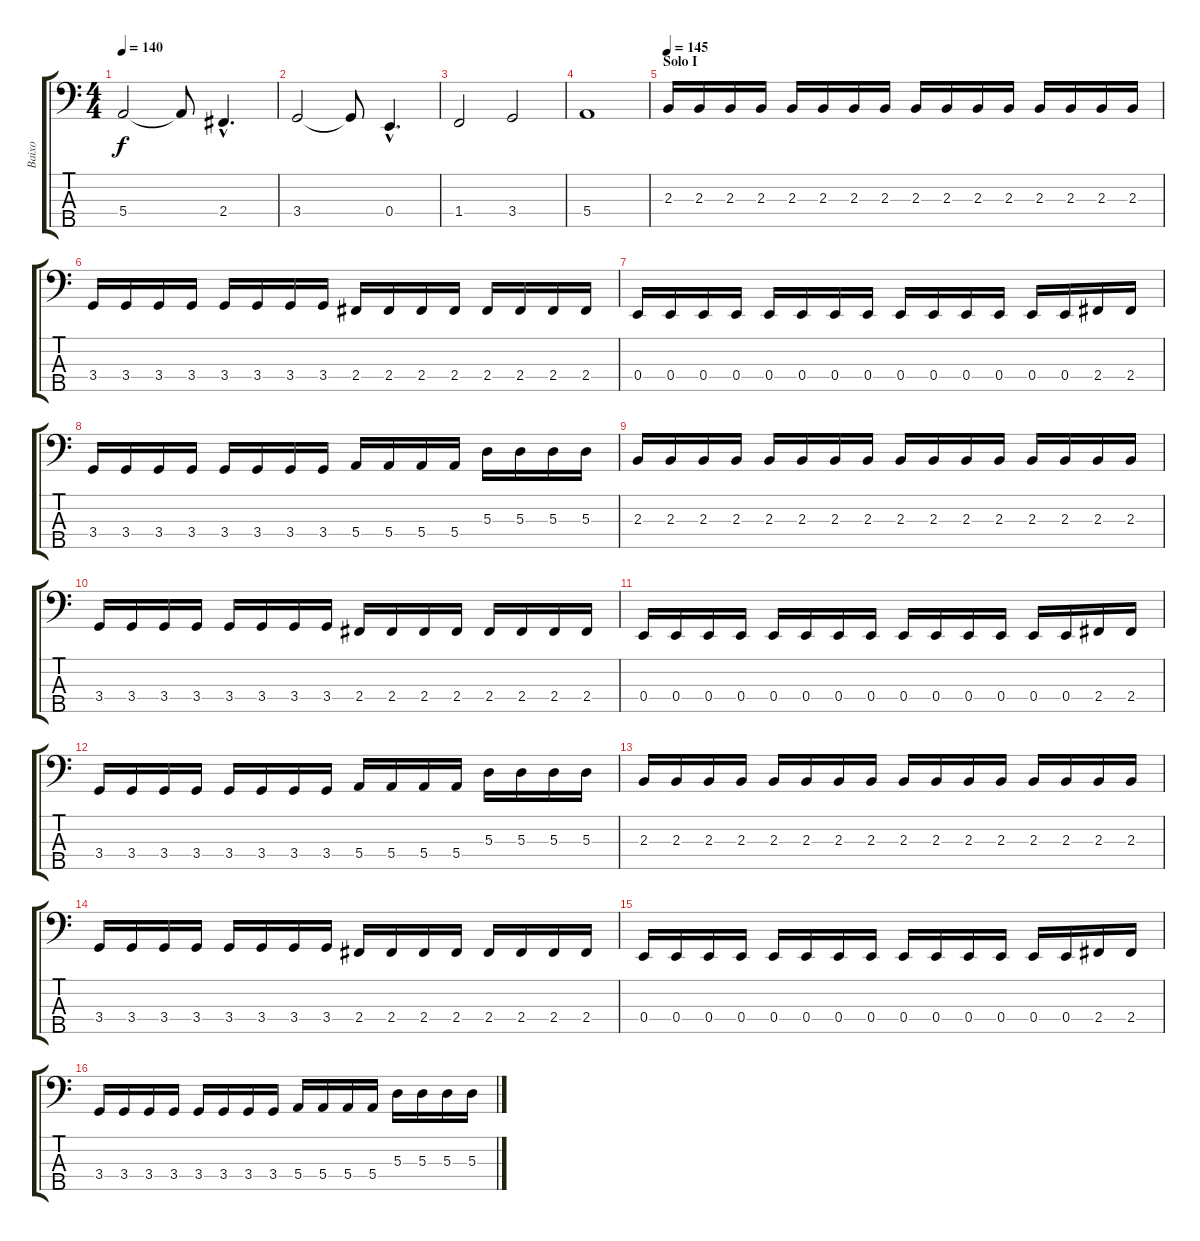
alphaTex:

\track ("Baixo" "Baixo") {instrument electricbassfinger}
\staff {score tabs}
\tuning (G2 D2 A1 E1 B0) {hide}
\ts (4 4)
\tempo 140
\clef f4
\ks c
5.4.2{dy f} 5.4{t}.8 2.4{hac}.4{d} |
3.4.2 3.4{t}.8 0.4{hac}.4{d} |
1.4.2 3.4.2 |
5.4.1 |
\section ("" "Solo I")
\tempo 145
2.3.16{volume 16 instrument electricbassfinger} 2.3.16 2.3.16 2.3.16 2.3.16 2.3.16 2.3.16 2.3.16 2.3.16 2.3.16 2.3.16 2.3.16 2.3.16 2.3.16 2.3.16 2.3.16 |
3.4.16 3.4.16 3.4.16 3.4.16 3.4.16 3.4.16 3.4.16 3.4.16 2.4.16 2.4.16 2.4.16 2.4.16 2.4.16 2.4.16 2.4.16 2.4.16 |
0.4.16 0.4.16 0.4.16 0.4.16 0.4.16 0.4.16 0.4.16 0.4.16 0.4.16 0.4.16 0.4.16 0.4.16 0.4.16 0.4.16 2.4.16 2.4.16 |
3.4.16 3.4.16 3.4.16 3.4.16 3.4.16 3.4.16 3.4.16 3.4.16 5.4.16 5.4.16 5.4.16 5.4.16 5.3.16 5.3.16 5.3.16 5.3.16 |
2.3.16 2.3.16 2.3.16 2.3.16 2.3.16 2.3.16 2.3.16 2.3.16 2.3.16 2.3.16 2.3.16 2.3.16 2.3.16 2.3.16 2.3.16 2.3.16 |
3.4.16 3.4.16 3.4.16 3.4.16 3.4.16 3.4.16 3.4.16 3.4.16 2.4.16 2.4.16 2.4.16 2.4.16 2.4.16 2.4.16 2.4.16 2.4.16 |
0.4.16 0.4.16 0.4.16 0.4.16 0.4.16 0.4.16 0.4.16 0.4.16 0.4.16 0.4.16 0.4.16 0.4.16 0.4.16 0.4.16 2.4.16 2.4.16 |
3.4.16 3.4.16 3.4.16 3.4.16 3.4.16 3.4.16 3.4.16 3.4.16 5.4.16 5.4.16 5.4.16 5.4.16 5.3.16 5.3.16 5.3.16 5.3.16 |
2.3.16 2.3.16 2.3.16 2.3.16 2.3.16 2.3.16 2.3.16 2.3.16 2.3.16 2.3.16 2.3.16 2.3.16 2.3.16 2.3.16 2.3.16 2.3.16 |
3.4.16 3.4.16 3.4.16 3.4.16 3.4.16 3.4.16 3.4.16 3.4.16 2.4.16 2.4.16 2.4.16 2.4.16 2.4.16 2.4.16 2.4.16 2.4.16 |
0.4.16 0.4.16 0.4.16 0.4.16 0.4.16 0.4.16 0.4.16 0.4.16 0.4.16 0.4.16 0.4.16 0.4.16 0.4.16 0.4.16 2.4.16 2.4.16 |
3.4.16 3.4.16 3.4.16 3.4.16 3.4.16 3.4.16 3.4.16 3.4.16 5.4.16 5.4.16 5.4.16 5.4.16 5.3.16 5.3.16 5.3.16 5.3.16
